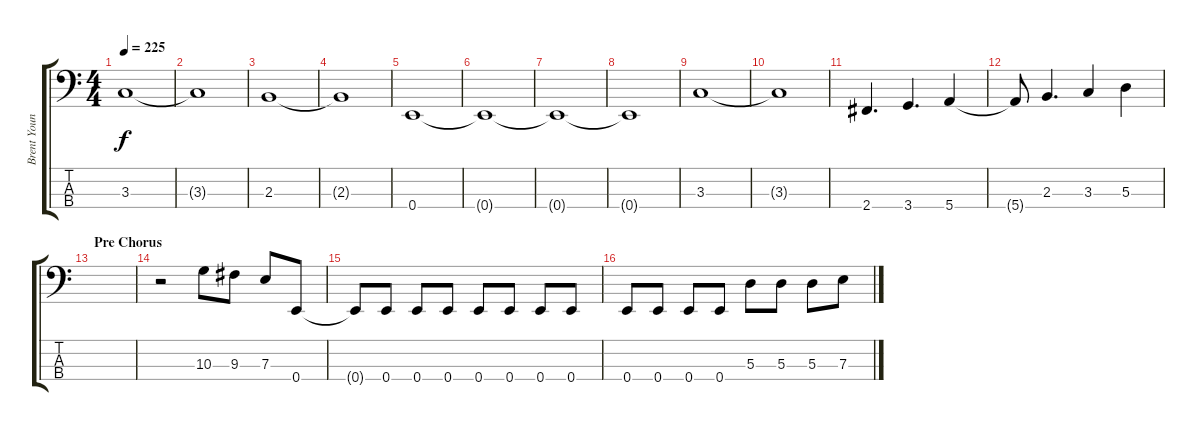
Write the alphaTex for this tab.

\track ("Brent Young" "Brent Youn") {instrument electricbasspick}
\staff {score tabs}
\tuning (G2 D2 A1 E1) {hide}
\ts (4 4)
\tempo 225
\clef f4
\ks c
3.3.1{dy f} |
3.3{t}.1 |
2.3.1 |
2.3{t}.1 |
0.4.1 |
0.4{t}.1 |
0.4{t}.1 |
0.4{t}.1 |
3.3.1 |
3.3{t}.1 |
2.4.4{d} 3.4.4{d} 5.4.4 |
5.4{t}.8 2.3.4{d} 3.3.4 5.3.4 |
\section ("" "Pre Chorus")
|
r.2 10.3.8 9.3.8 7.3.8 0.4.8 |
0.4{t}.8 0.4.8 0.4.8 0.4.8 0.4.8 0.4.8 0.4.8 0.4.8 |
0.4.8 0.4.8 0.4.8 0.4.8 5.3.8 5.3.8 5.3.8 7.3.8
